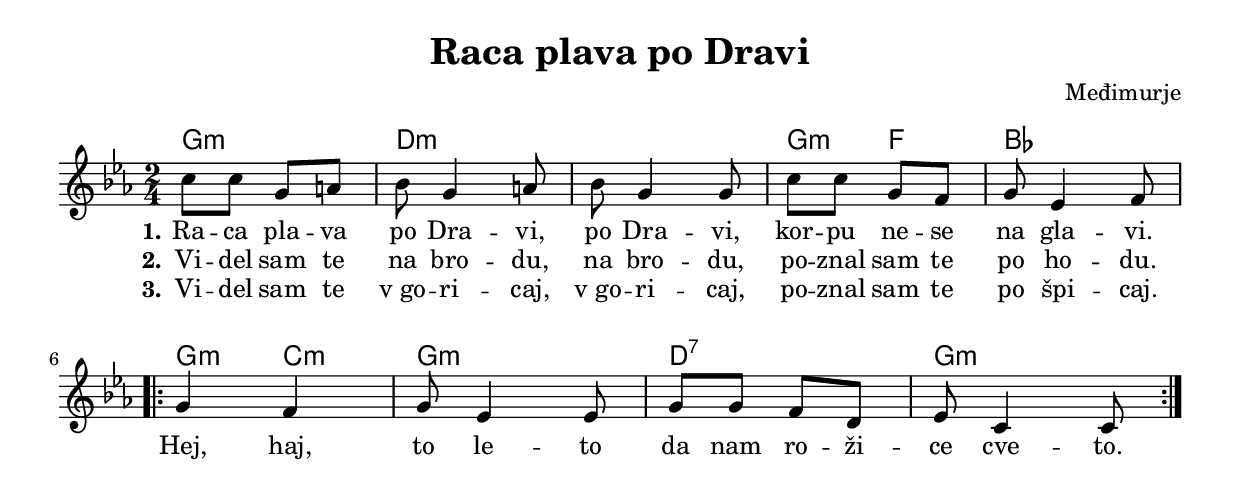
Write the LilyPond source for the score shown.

\version "2.24.1"
\include "deutsch.ly"

\header {
  title = "Raca plava po Dravi"
  %subtitle = "II."
  composer = "Međimurje"
}

\paper {
  #(set-paper-size "a4")
  indent = 0
  top-margin = 10
  markup-system-spacing = #'((basic-distance . 0.1) (padding . 2))
  system-system-spacing = #'((basic-distance . 0.1) (padding . 4))
  %annotate-spacing = ##t
}

global = {
  \key es \major
  \numericTimeSignature
  \time 2/4
}

chordNames = \chordmode {
  \global
  % Chords follow here.
  \set chordChanges = ##t
  \semiGermanChords
  g2:m d:m d:m
  g4:m f b2
  g4:m c:m g2:m
  d:7 g:m
  
}

melody = \relative c'' {
  \global
  % Music follows here.
  c8 c g a |
  b8 g4 a8 |
  b8 g4 g8 |
  c8 c g f |
  g8 es4 f8 |
  \bar ".|:-|"
  g4 f |
  g8 es4 es8 |
  g8 g f d |
  es8 c4 c8 |
  \bar ":|."
  %c4 c |
  %\bar "|."
}

verse = \lyricmode {
  % Lyrics follow here.
  \set stanza = "1."
  Ra -- ca pla -- va po Dra -- vi, po Dra -- vi,
  kor -- pu ne -- se na gla -- vi.
  Hej, haj, to le -- to da nam ro -- ži -- ce cve -- to.
}
verse_dva = \lyricmode {
  % Lyrics follow here.
  \set stanza = "2."
  Vi -- del sam te na bro -- du, na bro -- du,
  po -- znal sam te po ho -- du.
}
verse_tri = \lyricmode {
  % Lyrics follow here.
  \set stanza = "3."
  Vi -- del sam te "v go" -- ri -- caj, "v go" -- ri -- caj,
  po -- znal sam te po špi -- caj.
}

\score {
  <<
    \new ChordNames \chordNames
    \new Staff { \melody }
    \addlyrics { \verse }
    \addlyrics { \verse_dva }
    \addlyrics { \verse_tri }
  >>
  \layout { }
}
